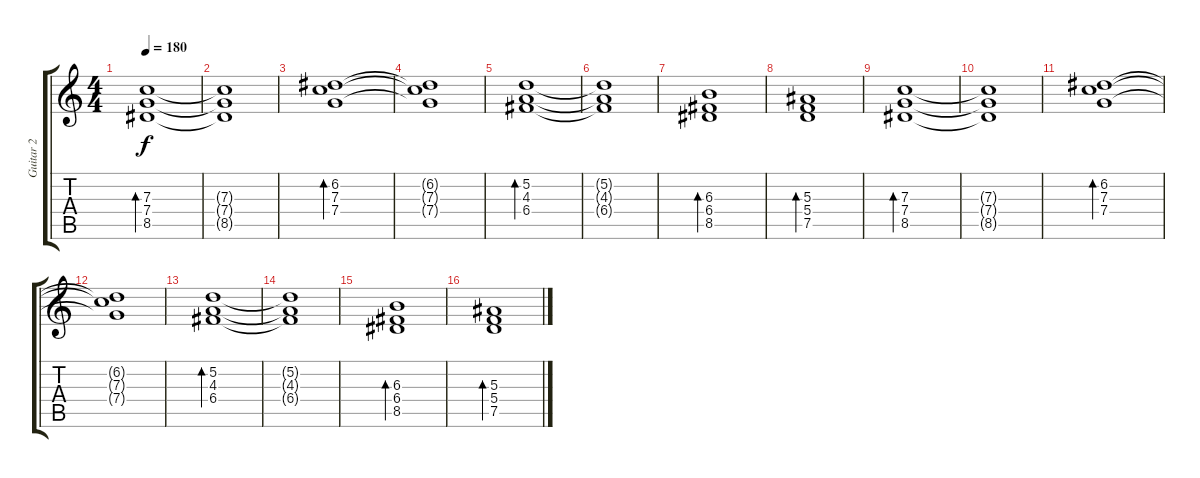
\track ("Guitar 2" "Guitar 2") {instrument acousticguitarsteel}
\staff {score tabs}
\tuning (D4 A3 F3 C3 G2 D2) {hide}
\ts (4 4)
\tempo 180
\clef g2
\ks c
(7.3 7.4 8.5).1{bd 120 dy f} |
(7.3{t} 7.4{t} 8.5{t}).1 |
(6.2 7.3 7.4).1{bd 120} |
(6.2{t} 7.3{t} 7.4{t}).1 |
(5.2 4.3 6.4).1{bd 120} |
(5.2{t} 4.3{t} 6.4{t}).1 |
(6.3 6.4 8.5).1{bd 120} |
(5.3 5.4 7.5).1{bd 120} |
(7.3 7.4 8.5).1{bd 120} |
(7.3{t} 7.4{t} 8.5{t}).1 |
(6.2 7.3 7.4).1{bd 120} |
(6.2{t} 7.3{t} 7.4{t}).1 |
(5.2 4.3 6.4).1{bd 120} |
(5.2{t} 4.3{t} 6.4{t}).1 |
(6.3 6.4 8.5).1{bd 120} |
(5.3 5.4 7.5).1{bd 120}
